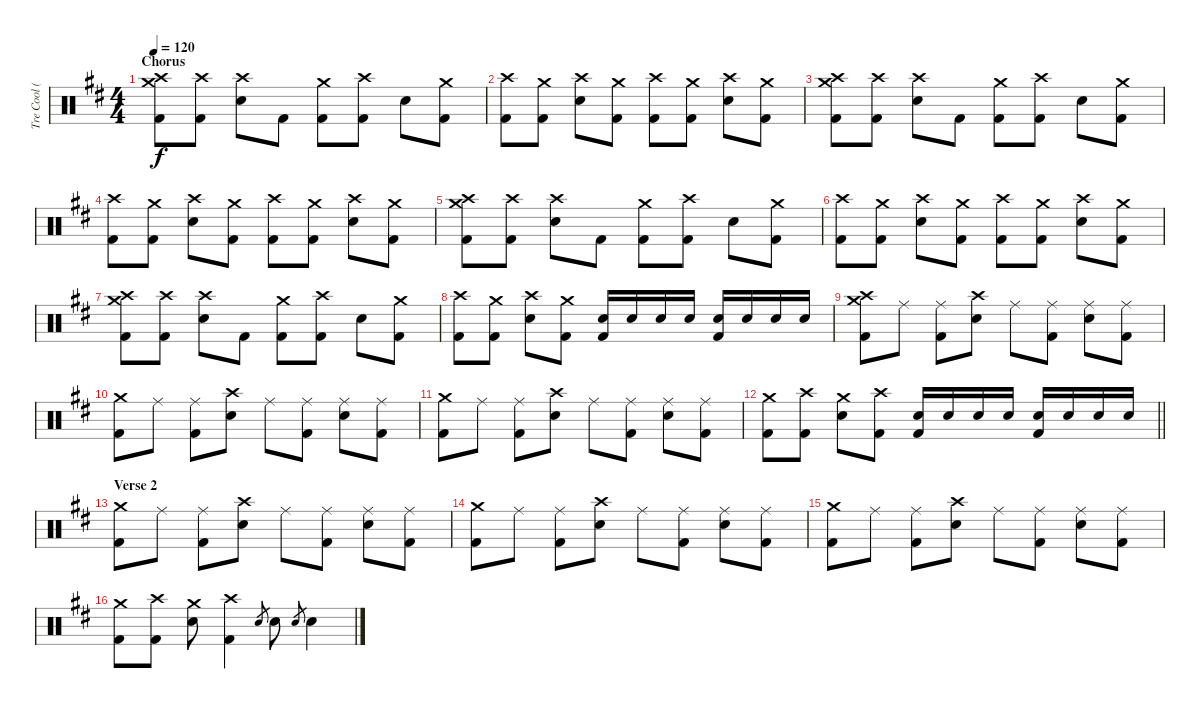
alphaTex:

\track ("Tre Cool (Drums)" "Tre Cool (") {instrument percussion}
\staff {score}
\articulation defaults
\ts (4 4)
\section ("" "Chorus")
\tempo 120
\clef neutral
\ks d
("Crash medium (hit)" "Crash high (hit)" "Kick (hit) 2").8{dy f} ("Crash high (hit)" "Kick (hit) 2").8 ("Crash high (hit)" "Electric Snare (hit)").8 "Kick (hit) 2".8 ("Crash medium (hit)" "Kick (hit) 2").8 ("Crash high (hit)" "Kick (hit) 2").8 "Electric Snare (hit)".8 ("Crash medium (hit)" "Kick (hit) 2").8 |
("Crash high (hit)" "Kick (hit) 2").8 ("Crash medium (hit)" "Kick (hit) 2").8 ("Crash high (hit)" "Electric Snare (hit)").8 ("Crash medium (hit)" "Kick (hit) 2").8 ("Crash high (hit)" "Kick (hit) 2").8 ("Crash medium (hit)" "Kick (hit) 2").8 ("Crash high (hit)" "Electric Snare (hit)").8 ("Crash medium (hit)" "Kick (hit) 2").8 |
("Crash medium (hit)" "Crash high (hit)" "Kick (hit) 2").8 ("Crash high (hit)" "Kick (hit) 2").8 ("Crash high (hit)" "Electric Snare (hit)").8 "Kick (hit) 2".8 ("Crash medium (hit)" "Kick (hit) 2").8 ("Crash high (hit)" "Kick (hit) 2").8 "Electric Snare (hit)".8 ("Crash medium (hit)" "Kick (hit) 2").8 |
("Crash high (hit)" "Kick (hit) 2").8 ("Crash medium (hit)" "Kick (hit) 2").8 ("Crash high (hit)" "Electric Snare (hit)").8 ("Crash medium (hit)" "Kick (hit) 2").8 ("Crash high (hit)" "Kick (hit) 2").8 ("Crash medium (hit)" "Kick (hit) 2").8 ("Crash high (hit)" "Electric Snare (hit)").8 ("Crash medium (hit)" "Kick (hit) 2").8 |
("Crash medium (hit)" "Crash high (hit)" "Kick (hit) 2").8 ("Crash high (hit)" "Kick (hit) 2").8 ("Crash high (hit)" "Electric Snare (hit)").8 "Kick (hit) 2".8 ("Crash medium (hit)" "Kick (hit) 2").8 ("Crash high (hit)" "Kick (hit) 2").8 "Electric Snare (hit)".8 ("Crash medium (hit)" "Kick (hit) 2").8 |
("Crash high (hit)" "Kick (hit) 2").8 ("Crash medium (hit)" "Kick (hit) 2").8 ("Crash high (hit)" "Electric Snare (hit)").8 ("Crash medium (hit)" "Kick (hit) 2").8 ("Crash high (hit)" "Kick (hit) 2").8 ("Crash medium (hit)" "Kick (hit) 2").8 ("Crash high (hit)" "Electric Snare (hit)").8 ("Crash medium (hit)" "Kick (hit) 2").8 |
("Crash medium (hit)" "Crash high (hit)" "Kick (hit) 2").8 ("Crash high (hit)" "Kick (hit) 2").8 ("Crash high (hit)" "Electric Snare (hit)").8 "Kick (hit) 2".8 ("Crash medium (hit)" "Kick (hit) 2").8 ("Crash high (hit)" "Kick (hit) 2").8 "Electric Snare (hit)".8 ("Crash medium (hit)" "Kick (hit) 2").8 |
("Crash high (hit)" "Kick (hit) 2").8 ("Crash medium (hit)" "Kick (hit) 2").8 ("Crash high (hit)" "Electric Snare (hit)").8 ("Crash medium (hit)" "Kick (hit) 2").8 ("Electric Snare (hit)" "Kick (hit) 2").16 "Electric Snare (hit)".16 "Electric Snare (hit)".16 "Electric Snare (hit)".16 ("Electric Snare (hit)" "Kick (hit) 2").16 "Electric Snare (hit)".16 "Electric Snare (hit)".16 "Electric Snare (hit)".16 |
("Crash high (hit)" "Crash medium (hit)" "Kick (hit) 2").8 "Ride (middle)".8 ("Ride (middle)" "Kick (hit) 2").8 ("Crash high (hit)" "Electric Snare (hit)").8 "Ride (middle)".8 ("Ride (middle)" "Kick (hit) 2").8 ("Ride (middle)" "Electric Snare (hit)").8 ("Ride (middle)" "Kick (hit) 2").8 |
("Crash medium (hit)" "Kick (hit) 2").8 "Ride (middle)".8 ("Ride (middle)" "Kick (hit) 2").8 ("Crash high (hit)" "Electric Snare (hit)").8 "Ride (middle)".8 ("Ride (middle)" "Kick (hit) 2").8 ("Ride (middle)" "Electric Snare (hit)").8 ("Ride (middle)" "Kick (hit) 2").8 |
("Crash medium (hit)" "Kick (hit) 2").8 "Ride (middle)".8 ("Ride (middle)" "Kick (hit) 2").8 ("Crash high (hit)" "Electric Snare (hit)").8 "Ride (middle)".8 ("Ride (middle)" "Kick (hit) 2").8 ("Ride (middle)" "Electric Snare (hit)").8 ("Ride (middle)" "Kick (hit) 2").8 |
\barLineRight lightlight
("Crash medium (hit)" "Kick (hit) 2").8 ("Crash high (hit)" "Kick (hit) 2").8 ("Crash medium (hit)" "Electric Snare (hit)").8 ("Crash high (hit)" "Kick (hit) 2").8 ("Electric Snare (hit)" "Kick (hit) 2").16 "Electric Snare (hit)".16 "Electric Snare (hit)".16 "Electric Snare (hit)".16 ("Electric Snare (hit)" "Kick (hit) 2").16 "Electric Snare (hit)".16 "Electric Snare (hit)".16 "Electric Snare (hit)".16 |
\section ("" "Verse 2")
("Crash medium (hit)" "Kick (hit) 2").8 "Ride (middle)".8 ("Ride (middle)" "Kick (hit) 2").8 ("Crash high (hit)" "Electric Snare (hit)").8 "Ride (middle)".8 ("Ride (middle)" "Kick (hit) 2").8 ("Ride (middle)" "Electric Snare (hit)").8 ("Ride (middle)" "Kick (hit) 2").8 |
("Crash medium (hit)" "Kick (hit) 2").8 "Ride (middle)".8 ("Ride (middle)" "Kick (hit) 2").8 ("Crash high (hit)" "Electric Snare (hit)").8 "Ride (middle)".8 ("Ride (middle)" "Kick (hit) 2").8 ("Ride (middle)" "Electric Snare (hit)").8 ("Ride (middle)" "Kick (hit) 2").8 |
("Crash medium (hit)" "Kick (hit) 2").8 "Ride (middle)".8 ("Ride (middle)" "Kick (hit) 2").8 ("Crash high (hit)" "Electric Snare (hit)").8 "Ride (middle)".8 ("Ride (middle)" "Kick (hit) 2").8 ("Ride (middle)" "Electric Snare (hit)").8 ("Ride (middle)" "Kick (hit) 2").8 |
("Crash medium (hit)" "Kick (hit) 2").8 ("Crash high (hit)" "Kick (hit) 2").8 ("Crash medium (hit)" "Electric Snare (hit)").8 ("Crash high (hit)" "Kick (hit) 2").4 "Electric Snare (hit)".8{gr} "Electric Snare (hit)".8 "Electric Snare (hit)".8{gr} "Electric Snare (hit)".4
